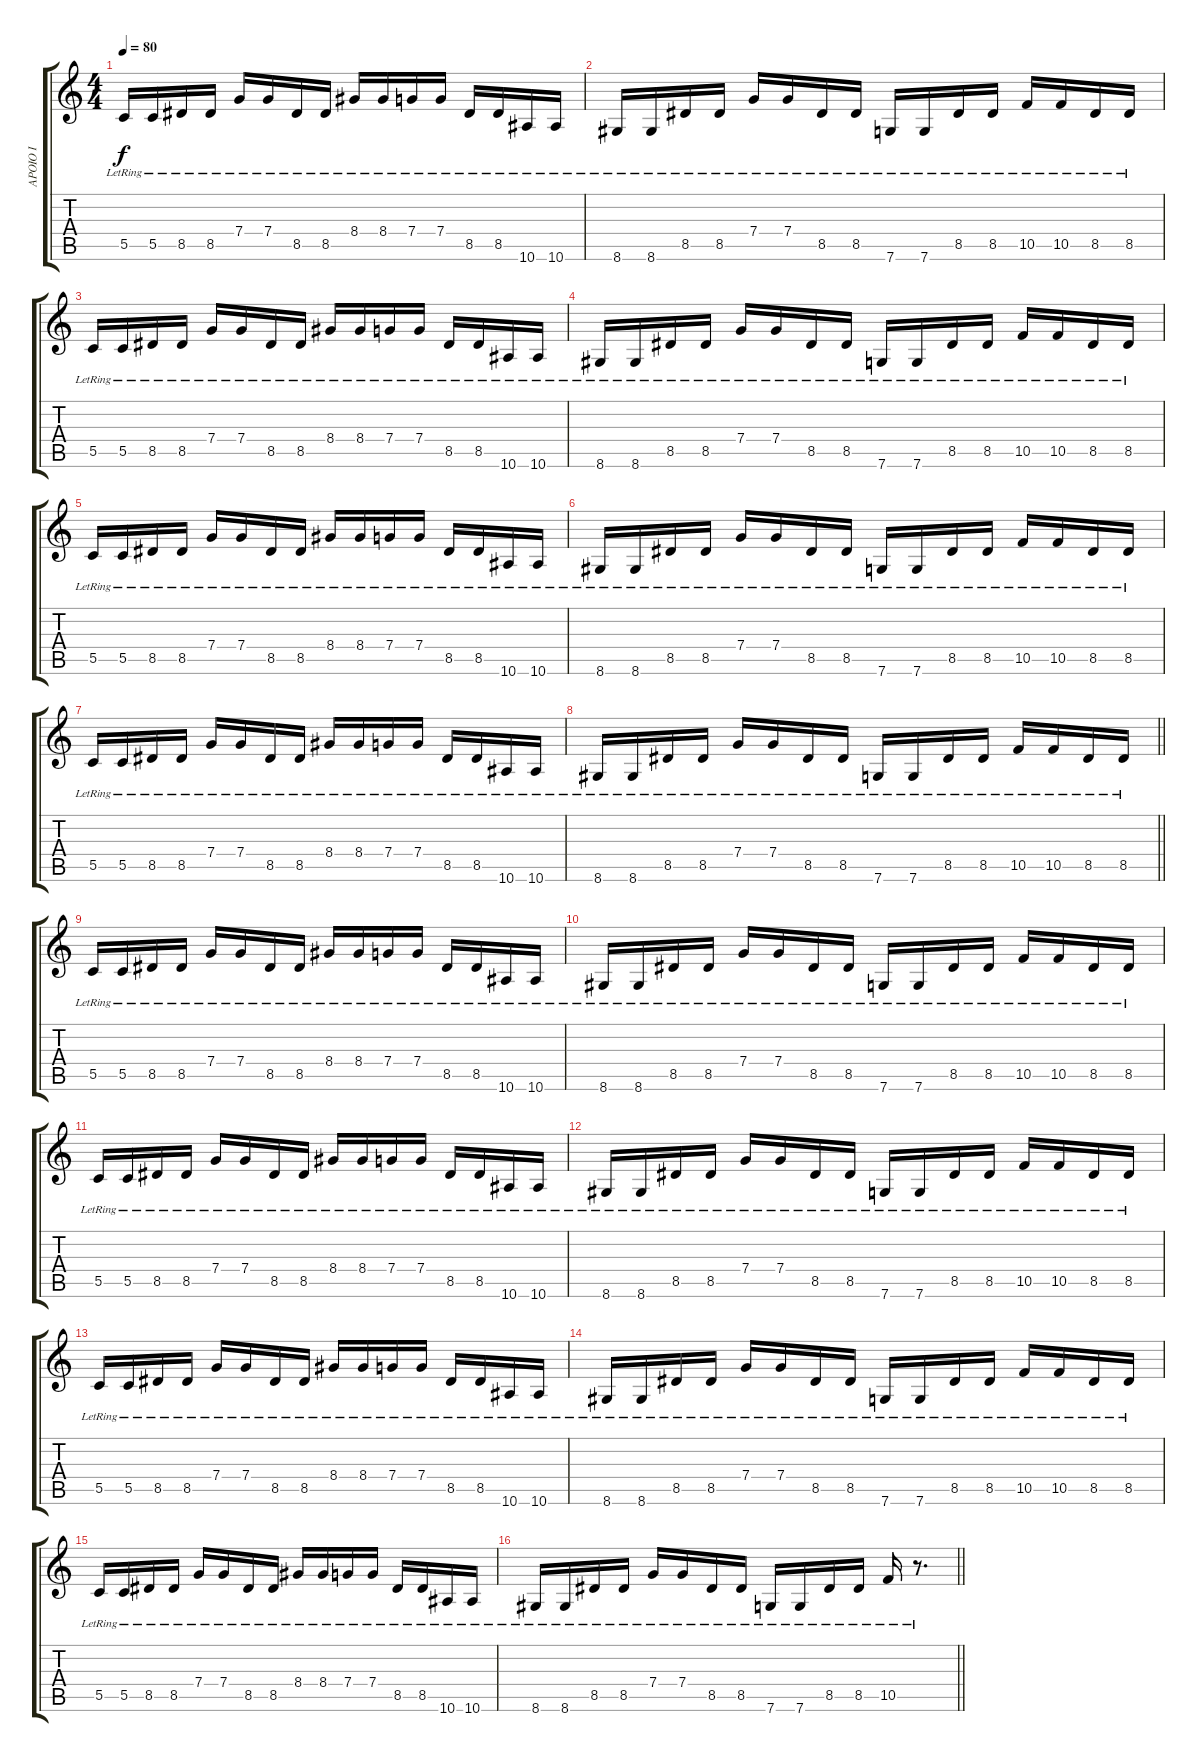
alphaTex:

\track ("APOIO I" "APOIO I") {instrument electricguitarclean}
\staff {score tabs}
\tuning (D4 A3 F3 C3 G2 C2) {hide}
\ts (4 4)
\section ("" "")
\tempo 80
\clef g2
\ks c
5.5{lr}.16{dy f} 5.5{lr}.16 8.5{lr}.16 8.5{lr}.16 7.4{lr}.16 7.4{lr}.16 8.5{lr}.16 8.5{lr}.16 8.4{lr}.16 8.4{lr}.16 7.4{lr}.16 7.4{lr}.16 8.5{lr}.16 8.5{lr}.16 10.6{lr}.16 10.6{lr}.16 |
8.6{lr}.16 8.6{lr}.16 8.5{lr}.16 8.5{lr}.16 7.4{lr}.16 7.4{lr}.16 8.5{lr}.16 8.5{lr}.16 7.6{lr}.16 7.6{lr}.16 8.5{lr}.16 8.5{lr}.16 10.5{lr}.16 10.5{lr}.16 8.5{lr}.16 8.5{lr}.16 |
5.5{lr}.16 5.5{lr}.16 8.5{lr}.16 8.5{lr}.16 7.4{lr}.16 7.4{lr}.16 8.5{lr}.16 8.5{lr}.16 8.4{lr}.16 8.4{lr}.16 7.4{lr}.16 7.4{lr}.16 8.5{lr}.16 8.5{lr}.16 10.6{lr}.16 10.6{lr}.16 |
8.6{lr}.16 8.6{lr}.16 8.5{lr}.16 8.5{lr}.16 7.4{lr}.16 7.4{lr}.16 8.5{lr}.16 8.5{lr}.16 7.6{lr}.16 7.6{lr}.16 8.5{lr}.16 8.5{lr}.16 10.5{lr}.16 10.5{lr}.16 8.5{lr}.16 8.5{lr}.16 |
5.5{lr}.16 5.5{lr}.16 8.5{lr}.16 8.5{lr}.16 7.4{lr}.16 7.4{lr}.16 8.5{lr}.16 8.5{lr}.16 8.4{lr}.16 8.4{lr}.16 7.4{lr}.16 7.4{lr}.16 8.5{lr}.16 8.5{lr}.16 10.6{lr}.16 10.6{lr}.16 |
8.6{lr}.16 8.6{lr}.16 8.5{lr}.16 8.5{lr}.16 7.4{lr}.16 7.4{lr}.16 8.5{lr}.16 8.5{lr}.16 7.6{lr}.16 7.6{lr}.16 8.5{lr}.16 8.5{lr}.16 10.5{lr}.16 10.5{lr}.16 8.5{lr}.16 8.5{lr}.16 |
5.5{lr}.16 5.5{lr}.16 8.5{lr}.16 8.5{lr}.16 7.4{lr}.16 7.4{lr}.16 8.5{lr}.16 8.5{lr}.16 8.4{lr}.16 8.4{lr}.16 7.4{lr}.16 7.4{lr}.16 8.5{lr}.16 8.5{lr}.16 10.6{lr}.16 10.6{lr}.16 |
\barLineRight lightlight
8.6{lr}.16 8.6{lr}.16 8.5{lr}.16 8.5{lr}.16 7.4{lr}.16 7.4{lr}.16 8.5{lr}.16 8.5{lr}.16 7.6{lr}.16 7.6{lr}.16 8.5{lr}.16 8.5{lr}.16 10.5{lr}.16 10.5{lr}.16 8.5{lr}.16 8.5{lr}.16 |
\section ("" "")
5.5{lr}.16 5.5{lr}.16 8.5{lr}.16 8.5{lr}.16 7.4{lr}.16 7.4{lr}.16 8.5{lr}.16 8.5{lr}.16 8.4{lr}.16 8.4{lr}.16 7.4{lr}.16 7.4{lr}.16 8.5{lr}.16 8.5{lr}.16 10.6{lr}.16 10.6{lr}.16 |
8.6{lr}.16 8.6{lr}.16 8.5{lr}.16 8.5{lr}.16 7.4{lr}.16 7.4{lr}.16 8.5{lr}.16 8.5{lr}.16 7.6{lr}.16 7.6{lr}.16 8.5{lr}.16 8.5{lr}.16 10.5{lr}.16 10.5{lr}.16 8.5{lr}.16 8.5{lr}.16 |
5.5{lr}.16 5.5{lr}.16 8.5{lr}.16 8.5{lr}.16 7.4{lr}.16 7.4{lr}.16 8.5{lr}.16 8.5{lr}.16 8.4{lr}.16 8.4{lr}.16 7.4{lr}.16 7.4{lr}.16 8.5{lr}.16 8.5{lr}.16 10.6{lr}.16 10.6{lr}.16 |
8.6{lr}.16 8.6{lr}.16 8.5{lr}.16 8.5{lr}.16 7.4{lr}.16 7.4{lr}.16 8.5{lr}.16 8.5{lr}.16 7.6{lr}.16 7.6{lr}.16 8.5{lr}.16 8.5{lr}.16 10.5{lr}.16 10.5{lr}.16 8.5{lr}.16 8.5{lr}.16 |
5.5{lr}.16 5.5{lr}.16 8.5{lr}.16 8.5{lr}.16 7.4{lr}.16 7.4{lr}.16 8.5{lr}.16 8.5{lr}.16 8.4{lr}.16 8.4{lr}.16 7.4{lr}.16 7.4{lr}.16 8.5{lr}.16 8.5{lr}.16 10.6{lr}.16 10.6{lr}.16 |
8.6{lr}.16 8.6{lr}.16 8.5{lr}.16 8.5{lr}.16 7.4{lr}.16 7.4{lr}.16 8.5{lr}.16 8.5{lr}.16 7.6{lr}.16 7.6{lr}.16 8.5{lr}.16 8.5{lr}.16 10.5{lr}.16 10.5{lr}.16 8.5{lr}.16 8.5{lr}.16 |
5.5{lr}.16 5.5{lr}.16 8.5{lr}.16 8.5{lr}.16 7.4{lr}.16 7.4{lr}.16 8.5{lr}.16 8.5{lr}.16 8.4{lr}.16 8.4{lr}.16 7.4{lr}.16 7.4{lr}.16 8.5{lr}.16 8.5{lr}.16 10.6{lr}.16 10.6{lr}.16 |
\barLineRight lightlight
8.6{lr}.16 8.6{lr}.16 8.5{lr}.16 8.5{lr}.16 7.4{lr}.16 7.4{lr}.16 8.5{lr}.16 8.5{lr}.16 7.6{lr}.16 7.6{lr}.16 8.5{lr}.16 8.5{lr}.16 10.5{lr}.16 r.8{d}
